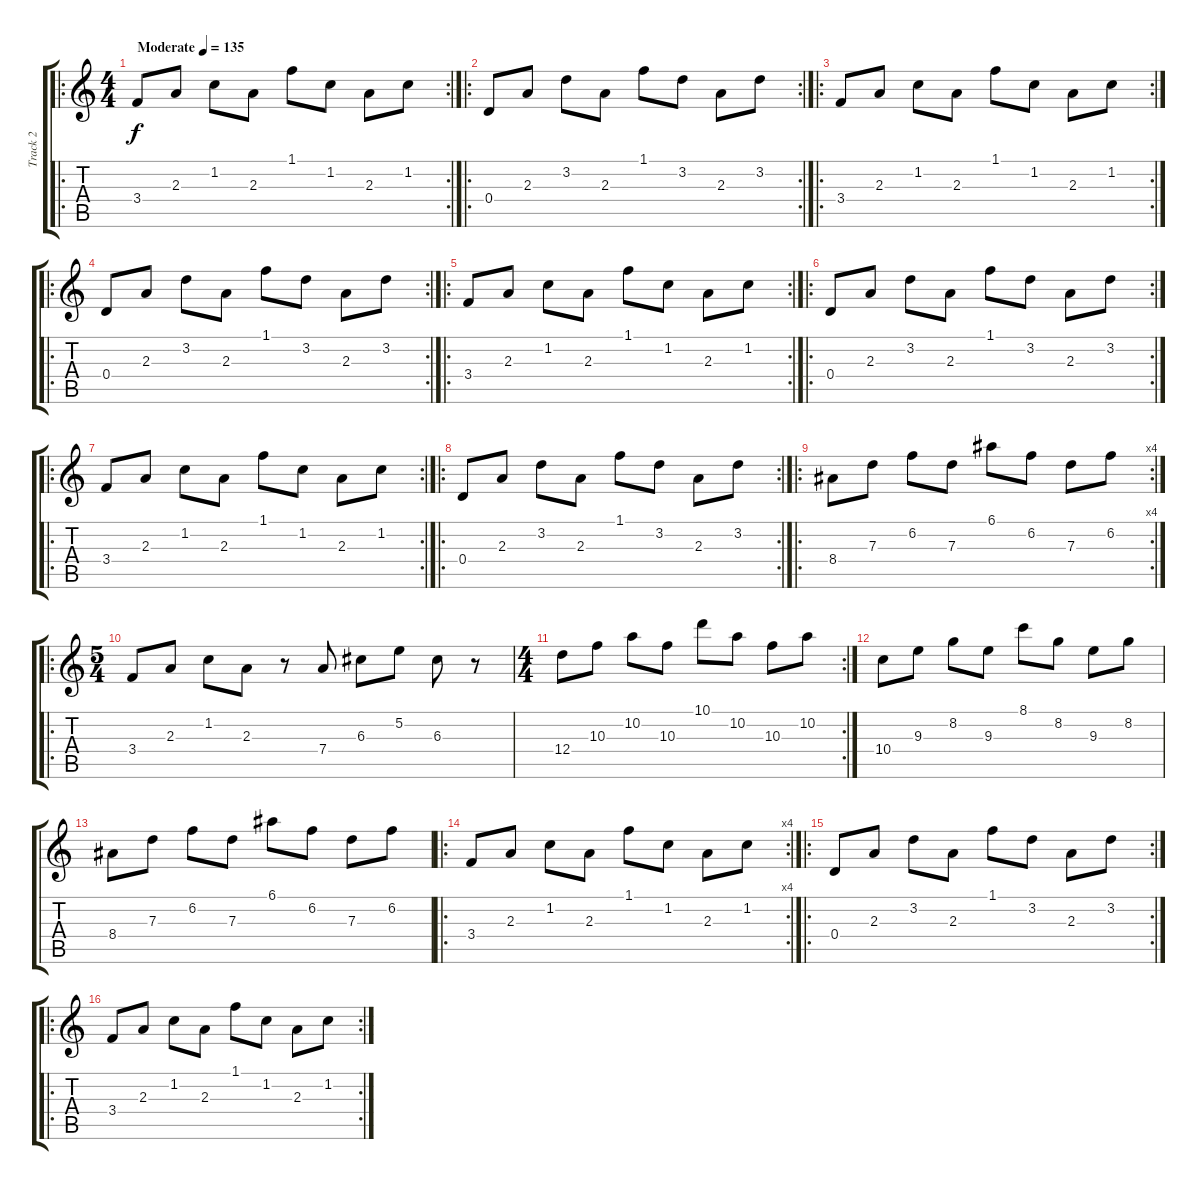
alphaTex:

\track ("Track 2" "Track 2") {solo instrument acousticguitarsteel}
\staff {score tabs}
\tuning (E4 B3 G3 D3 A2 E2) {hide}
\ro
\rc 2
\ts (4 4)
\tempo (135 "Moderate")
\clef g2
\ks c
3.4.8{dy f instrument acousticguitarsteel} 2.3.8 1.2.8 2.3.8 1.1.8 1.2.8 2.3.8 1.2.8 |
\ro
\rc 2
0.4.8 2.3.8 3.2.8 2.3.8 1.1.8 3.2.8 2.3.8 3.2.8 |
\ro
\rc 2
3.4.8 2.3.8 1.2.8 2.3.8 1.1.8 1.2.8 2.3.8 1.2.8 |
\ro
\rc 2
0.4.8 2.3.8 3.2.8 2.3.8 1.1.8 3.2.8 2.3.8 3.2.8 |
\ro
\rc 2
3.4.8 2.3.8 1.2.8 2.3.8 1.1.8 1.2.8 2.3.8 1.2.8 |
\ro
\rc 2
0.4.8 2.3.8 3.2.8 2.3.8 1.1.8 3.2.8 2.3.8 3.2.8 |
\ro
\rc 2
3.4.8 2.3.8 1.2.8 2.3.8 1.1.8 1.2.8 2.3.8 1.2.8 |
\ro
\rc 2
0.4.8 2.3.8 3.2.8 2.3.8 1.1.8 3.2.8 2.3.8 3.2.8 |
\ro
\rc 4
8.4.8 7.3.8 6.2.8 7.3.8 6.1.8 6.2.8 7.3.8 6.2.8 |
\ro
\ts (5 4)
3.4.8 2.3.8 1.2.8 2.3.8 r.8 7.4.8 6.3.8 5.2.8 6.3.8 r.8 |
\rc 2
\ts (4 4)
12.4.8 10.3.8 10.2.8 10.3.8 10.1.8 10.2.8 10.3.8 10.2.8 |
10.4.8 9.3.8 8.2.8 9.3.8 8.1.8 8.2.8 9.3.8 8.2.8 |
8.4.8 7.3.8 6.2.8 7.3.8 6.1.8 6.2.8 7.3.8 6.2.8 |
\ro
\rc 4
3.4.8 2.3.8 1.2.8 2.3.8 1.1.8 1.2.8 2.3.8 1.2.8 |
\ro
\rc 2
0.4.8 2.3.8 3.2.8 2.3.8 1.1.8 3.2.8 2.3.8 3.2.8 |
\ro
\rc 2
3.4.8 2.3.8 1.2.8 2.3.8 1.1.8 1.2.8 2.3.8 1.2.8
